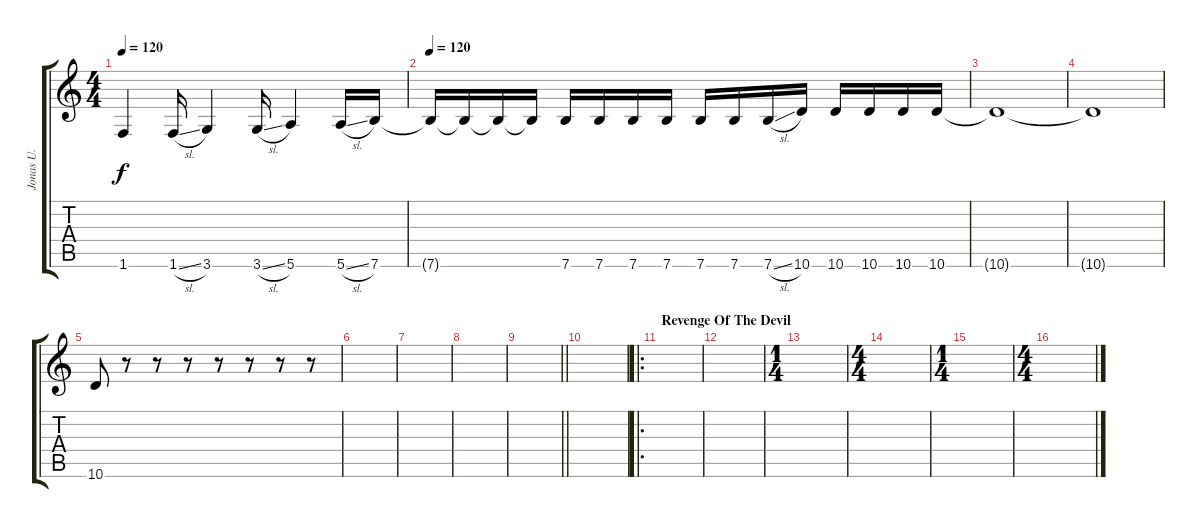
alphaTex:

\track ("Jonas U." "Jonas U.") {instrument distortionguitar}
\staff {score tabs}
\tuning (E4 B3 G3 D3 A2 E2) {hide}
\ts (4 4)
\tempo 120
\clef g2
\ks c
1.6.4{dy f} 1.6{sl}.16 3.6.4 3.6{sl}.16 5.6.4 5.6{sl}.16 7.6.16 |
\tempo 120
7.6{t}.16 7.6{t}.16 7.6{t}.16 7.6{t}.16 7.6.16 7.6.16 7.6.16 7.6.16 7.6.16 7.6.16 7.6{sl}.16 10.6.16 10.6.16 10.6.16 10.6.16 10.6.16 |
10.6{t}.1 |
10.6{t}.1 |
10.6.8 r.8 r.8 r.8 r.8 r.8 r.8 r.8 |
|
|
|
\barLineRight lightlight
|
|
\ro
\section ("" "Revenge Of The Devil")
|
|
\ts (1 4)
|
\ts (4 4)
|
\ts (1 4)
|
\ts (4 4)
